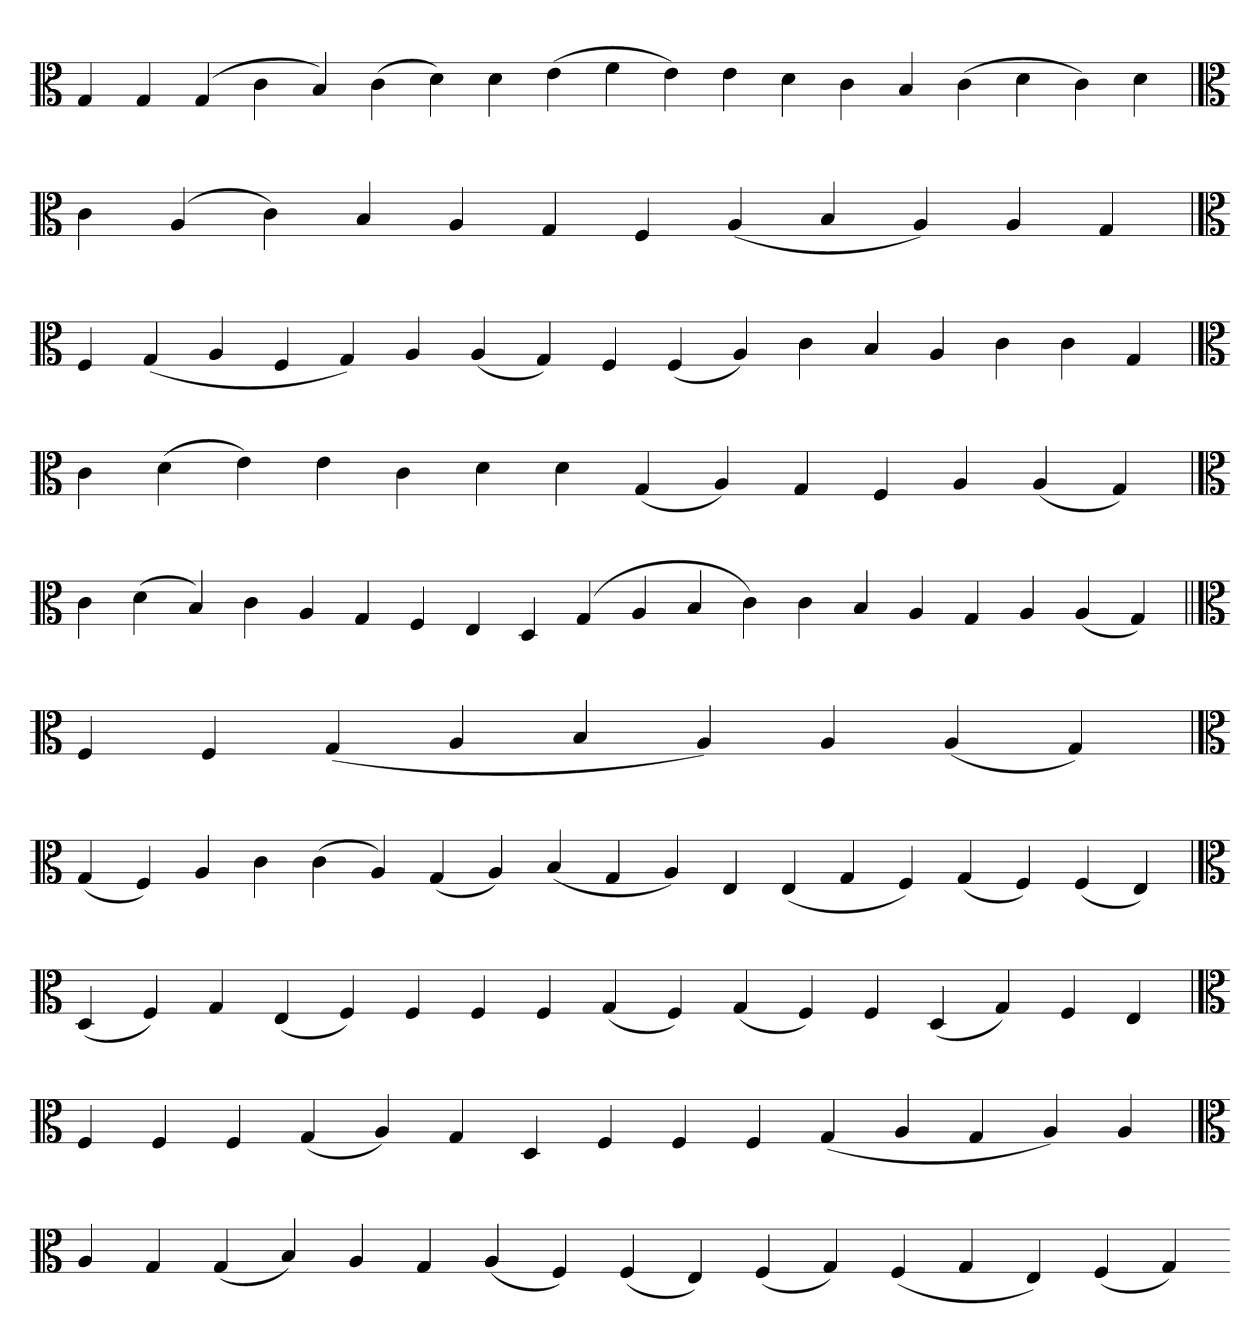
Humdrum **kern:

**kern
*part1
*staff1
*clefC3
=
4G
4G
(4G
4c
4B)
(4c
4d)
4d
(4e
4f
4e)
4e
4d
4c
4B
(4c
4d
4c)
4d
='
*clefC3
4c
(4A
4c)
4B
4A
4G
4F
(4A
4B
4A)
4A
4G
=`
*clefC3
4F
(4G
4A
4F
4G)
4A
(4A
4G)
4F
(4F
4A)
4c
4B
4A
4c
4c
4G
='
*clefC3
4c
(4d
4e)
4e
4c
4d
4d
(4G
4A)
4G
4F
4A
(4A
4G)
=`
*clefC3
4c
(4d
4B)
4c
4A
4G
4F
4E
4D
(4G
4A
4B
4c)
4c
4B
4A
4G
4A
(4A
4G)
=||
*clefC3
4F
4F
(4G
4A
4B
4A)
4A
(4A
4G)
=`
*clefC3
(4G
4F)
4A
4c
(4c
4A)
(4G
4A)
(4B
4G
4A)
4E
(4E
4G
4F)
(4G
4F)
(4F
4E)
='
*clefC3
(4D
4F)
4G
(4E
4F)
4F
4F
4F
(4G
4F)
(4G
4F)
4F
(4D
4G)
4F
4E
=`
*clefC3
4F
4F
4F
(4G
4A)
4G
4D
4F
4F
4F
(4G
4A
4G
4A)
4A
=
*clefC3
4A
4G
(4G
4B)
4A
4G
(4A
4F)
(4F
4E)
(4F
4G)
(4F
4G
4E)
(4F
4G)
=-
*-
